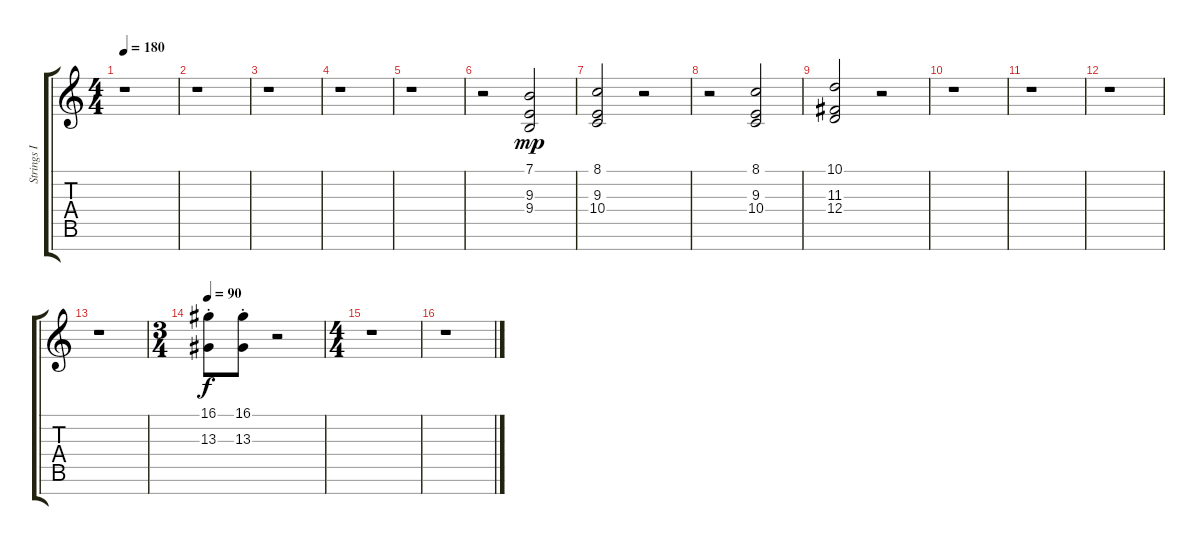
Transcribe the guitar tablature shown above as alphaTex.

\track ("Strings I" "Strings I") {instrument stringensemble1}
\staff {score tabs}
\tuning (E4 B3 G3 D3 A2 E2 B1) {hide}
\ts (4 4)
\tempo 180
\clef g2
\ks c
r.1{dy f} |
r.1 |
r.1 |
r.1 |
r.1 |
r.2 (7.1 9.3 9.4).2{dy mp} |
(8.1 9.3 10.4).2 r.2 |
r.2 (8.1 9.3 10.4).2 |
(10.1 11.3 12.4).2 r.2 |
r.1 |
r.1 |
r.1 |
r.1 |
\ts (3 4)
\tempo 90
(16.1{st} 13.3{st}).8{dy f} (16.1{st} 13.3{st}).8 r.2 |
\ts (4 4)
r.1 |
r.1
